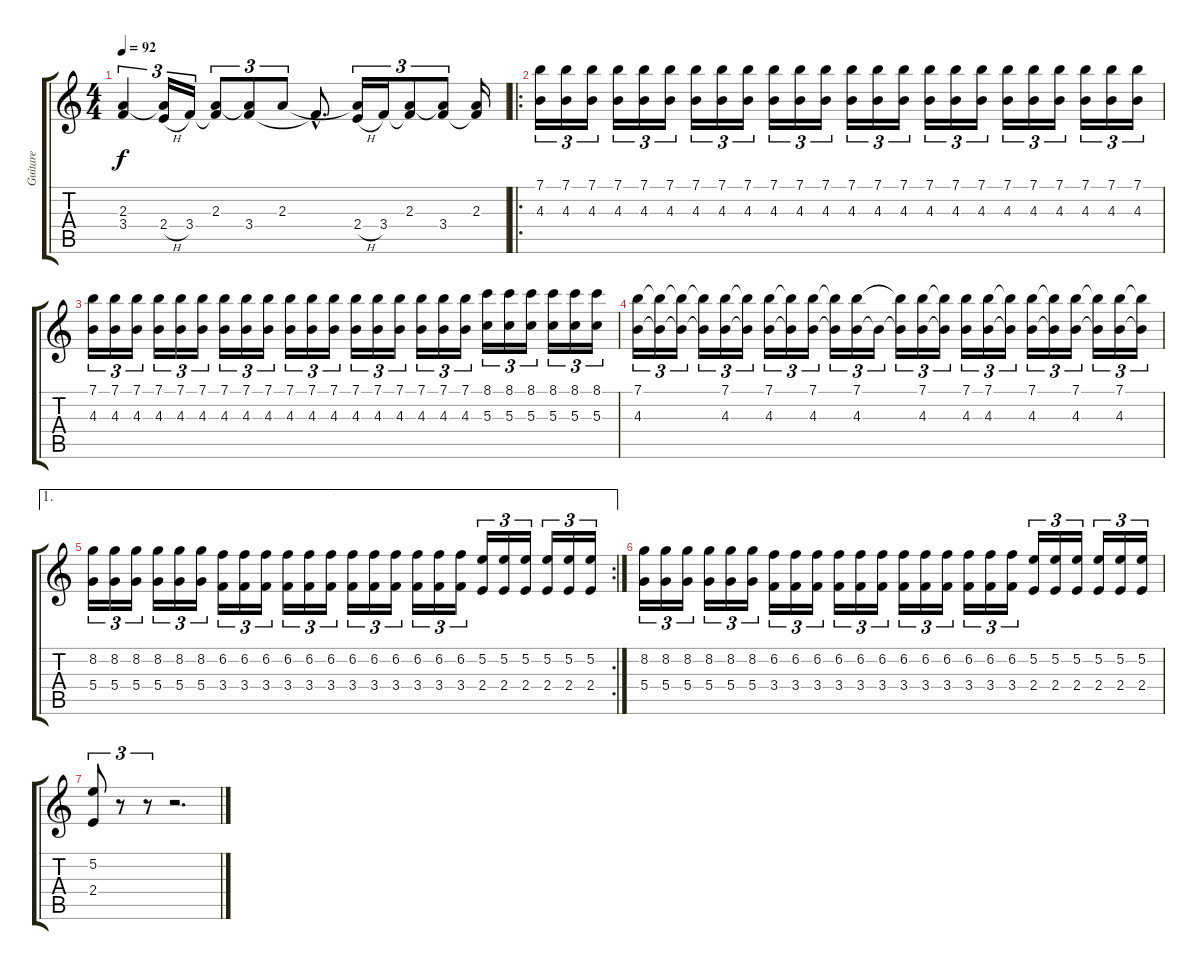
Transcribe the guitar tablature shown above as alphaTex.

\track ("Guitare" "Guitare") {instrument distortionguitar}
\staff {score tabs}
\tuning (E4 B3 G3 D3 A2 D2) {hide}
\ts (4 4)
\tempo 92
\clef g2
\ks c
(2.3{t} 3.4{t}).4{tu (3 2) dy f volume 12 instrument electricguitarjazz} (2.3{t} 2.4{h}).16{tu (3 2)} 3.4.16{tu (3 2)} (2.3 3.4{t}).8{tu (3 2)} (2.3{t} 3.4).8{tu (3 2)} 2.3.8{tu (3 2)} 3.4{hac t}.8{d} (2.3{t} 2.4{h}).16{tu (3 2)} 3.4.16{tu (3 2)} (2.3 3.4{t}).8{tu (3 2)} (2.3{t} 3.4).8{tu (3 2)} (2.3 3.4{t}).16 |
\ro
(7.1 4.3).16{tu (3 2) instrument distortionguitar} (7.1 4.3).16{tu (3 2)} (7.1 4.3).16{tu (3 2)} (7.1 4.3).16{tu (3 2)} (7.1 4.3).16{tu (3 2)} (7.1 4.3).16{tu (3 2)} (7.1 4.3).16{tu (3 2)} (7.1 4.3).16{tu (3 2)} (7.1 4.3).16{tu (3 2)} (7.1 4.3).16{tu (3 2)} (7.1 4.3).16{tu (3 2)} (7.1 4.3).16{tu (3 2)} (7.1 4.3).16{tu (3 2)} (7.1 4.3).16{tu (3 2)} (7.1 4.3).16{tu (3 2)} (7.1 4.3).16{tu (3 2)} (7.1 4.3).16{tu (3 2)} (7.1 4.3).16{tu (3 2)} (7.1 4.3).16{tu (3 2)} (7.1 4.3).16{tu (3 2)} (7.1 4.3).16{tu (3 2)} (7.1 4.3).16{tu (3 2)} (7.1 4.3).16{tu (3 2)} (7.1 4.3).16{tu (3 2)} |
(7.1 4.3).16{tu (3 2) instrument distortionguitar} (7.1 4.3).16{tu (3 2)} (7.1 4.3).16{tu (3 2)} (7.1 4.3).16{tu (3 2)} (7.1 4.3).16{tu (3 2)} (7.1 4.3).16{tu (3 2)} (7.1 4.3).16{tu (3 2)} (7.1 4.3).16{tu (3 2)} (7.1 4.3).16{tu (3 2)} (7.1 4.3).16{tu (3 2)} (7.1 4.3).16{tu (3 2)} (7.1 4.3).16{tu (3 2)} (7.1 4.3).16{tu (3 2)} (7.1 4.3).16{tu (3 2)} (7.1 4.3).16{tu (3 2)} (7.1 4.3).16{tu (3 2)} (7.1 4.3).16{tu (3 2)} (7.1 4.3).16{tu (3 2)} (8.1 5.3).16{tu (3 2)} (8.1 5.3).16{tu (3 2)} (8.1 5.3).16{tu (3 2)} (8.1 5.3).16{tu (3 2)} (8.1 5.3).16{tu (3 2)} (8.1 5.3).16{tu (3 2)} |
(7.1 4.3).16{tu (3 2) instrument distortionguitar} (7.1{t} 4.3{t}).16{tu (3 2)} (7.1{t} 4.3{t}).16{tu (3 2)} (7.1{t} 4.3{t}).16{tu (3 2)} (7.1 4.3).16{tu (3 2)} (7.1{t} 4.3{t}).16{tu (3 2)} (7.1 4.3).16{tu (3 2)} (7.1{t} 4.3{t}).16{tu (3 2)} (7.1 4.3).16{tu (3 2)} (7.1{t} 4.3{t}).16{tu (3 2)} (7.1 4.3).16{tu (3 2)} 4.3{t}.16{tu (3 2)} (7.1{t} 4.3{t}).16{tu (3 2)} (7.1 4.3).16{tu (3 2)} (7.1{t} 4.3{t}).16{tu (3 2)} (7.1 4.3).16{tu (3 2)} (7.1 4.3).16{tu (3 2)} (7.1{t} 4.3{t}).16{tu (3 2)} (7.1 4.3).16{tu (3 2)} (7.1{t} 4.3{t}).16{tu (3 2)} (7.1 4.3).16{tu (3 2)} (7.1{t} 4.3{t}).16{tu (3 2)} (7.1 4.3).16{tu (3 2)} (7.1{t} 4.3{t}).16{tu (3 2)} |
\ae 1
\rc 2
(8.2 5.4).16{tu (3 2)} (8.2 5.4).16{tu (3 2)} (8.2 5.4).16{tu (3 2)} (8.2 5.4).16{tu (3 2)} (8.2 5.4).16{tu (3 2)} (8.2 5.4).16{tu (3 2)} (6.2 3.4).16{tu (3 2)} (6.2 3.4).16{tu (3 2)} (6.2 3.4).16{tu (3 2)} (6.2 3.4).16{tu (3 2)} (6.2 3.4).16{tu (3 2)} (6.2 3.4).16{tu (3 2)} (6.2 3.4).16{tu (3 2)} (6.2 3.4).16{tu (3 2)} (6.2 3.4).16{tu (3 2)} (6.2 3.4).16{tu (3 2)} (6.2 3.4).16{tu (3 2)} (6.2 3.4).16{tu (3 2)} (5.2 2.4).16{tu (3 2)} (5.2 2.4).16{tu (3 2)} (5.2 2.4).16{tu (3 2)} (5.2 2.4).16{tu (3 2)} (5.2 2.4).16{tu (3 2)} (5.2 2.4).16{tu (3 2)} |
(8.2 5.4).16{tu (3 2)} (8.2 5.4).16{tu (3 2)} (8.2 5.4).16{tu (3 2)} (8.2 5.4).16{tu (3 2)} (8.2 5.4).16{tu (3 2)} (8.2 5.4).16{tu (3 2)} (6.2 3.4).16{tu (3 2)} (6.2 3.4).16{tu (3 2)} (6.2 3.4).16{tu (3 2)} (6.2 3.4).16{tu (3 2)} (6.2 3.4).16{tu (3 2)} (6.2 3.4).16{tu (3 2)} (6.2 3.4).16{tu (3 2)} (6.2 3.4).16{tu (3 2)} (6.2 3.4).16{tu (3 2)} (6.2 3.4).16{tu (3 2)} (6.2 3.4).16{tu (3 2)} (6.2 3.4).16{tu (3 2)} (5.2 2.4).16{tu (3 2)} (5.2 2.4).16{tu (3 2)} (5.2 2.4).16{tu (3 2)} (5.2 2.4).16{tu (3 2)} (5.2 2.4).16{tu (3 2)} (5.2 2.4).16{tu (3 2)} |
(5.2 2.4).8{tu (3 2)} r.8{tu (3 2)} r.8{tu (3 2)} r.2{d}
